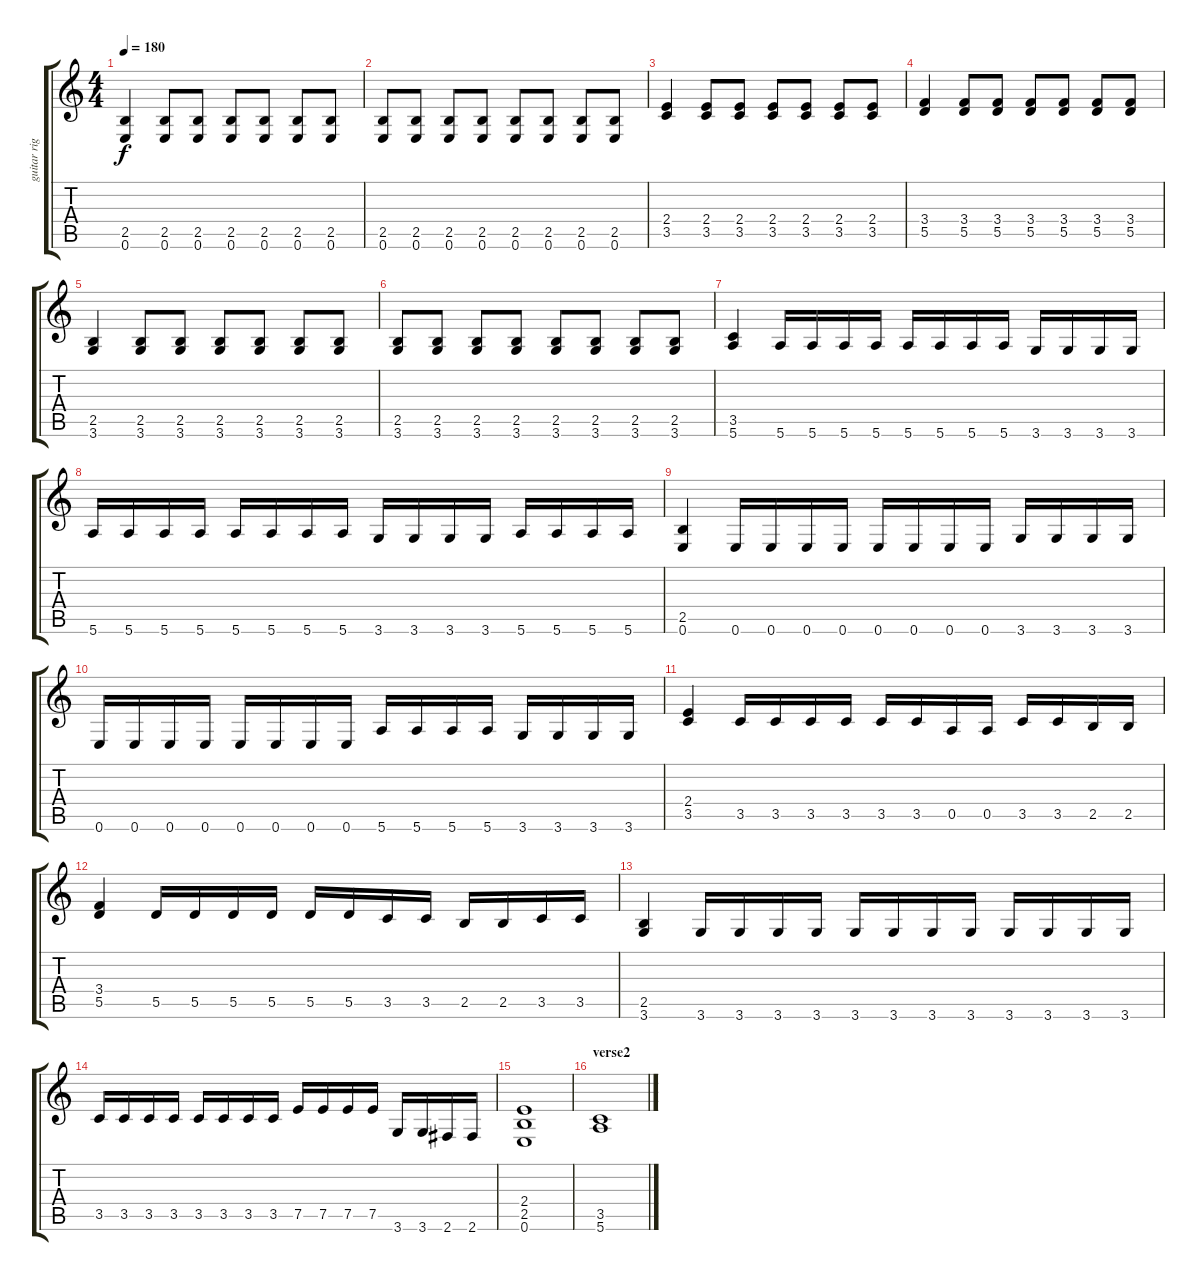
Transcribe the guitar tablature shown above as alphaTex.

\track ("guitar rigth" "guitar rig") {instrument distortionguitar}
\staff {score tabs}
\tuning (E4 B3 G3 D3 A2 E2) {hide}
\ts (4 4)
\tempo 180
\clef g2
\ks c
(2.5 0.6).4{dy f} (2.5 0.6).8 (2.5 0.6).8 (2.5 0.6).8 (2.5 0.6).8 (2.5 0.6).8 (2.5 0.6).8 |
(2.5 0.6).8 (2.5 0.6).8 (2.5 0.6).8 (2.5 0.6).8 (2.5 0.6).8 (2.5 0.6).8 (2.5 0.6).8 (2.5 0.6).8 |
(2.4 3.5).4 (2.4 3.5).8 (2.4 3.5).8 (2.4 3.5).8 (2.4 3.5).8 (2.4 3.5).8 (2.4 3.5).8 |
(3.4 5.5).4 (3.4 5.5).8 (3.4 5.5).8 (3.4 5.5).8 (3.4 5.5).8 (3.4 5.5).8 (3.4 5.5).8 |
(2.5 3.6).4 (2.5 3.6).8 (2.5 3.6).8 (2.5 3.6).8 (2.5 3.6).8 (2.5 3.6).8 (2.5 3.6).8 |
(2.5 3.6).8 (2.5 3.6).8 (2.5 3.6).8 (2.5 3.6).8 (2.5 3.6).8 (2.5 3.6).8 (2.5 3.6).8 (2.5 3.6).8 |
(3.5 5.6).4 5.6.16 5.6.16 5.6.16 5.6.16 5.6.16 5.6.16 5.6.16 5.6.16 3.6.16 3.6.16 3.6.16 3.6.16 |
5.6.16 5.6.16 5.6.16 5.6.16 5.6.16 5.6.16 5.6.16 5.6.16 3.6.16 3.6.16 3.6.16 3.6.16 5.6.16 5.6.16 5.6.16 5.6.16 |
(2.5 0.6).4 0.6.16 0.6.16 0.6.16 0.6.16 0.6.16 0.6.16 0.6.16 0.6.16 3.6.16 3.6.16 3.6.16 3.6.16 |
0.6.16 0.6.16 0.6.16 0.6.16 0.6.16 0.6.16 0.6.16 0.6.16 5.6.16 5.6.16 5.6.16 5.6.16 3.6.16 3.6.16 3.6.16 3.6.16 |
(2.4 3.5).4 3.5.16 3.5.16 3.5.16 3.5.16 3.5.16 3.5.16 0.5.16 0.5.16 3.5.16 3.5.16 2.5.16 2.5.16 |
(3.4 5.5).4 5.5.16 5.5.16 5.5.16 5.5.16 5.5.16 5.5.16 3.5.16 3.5.16 2.5.16 2.5.16 3.5.16 3.5.16 |
(2.5 3.6).4 3.6.16 3.6.16 3.6.16 3.6.16 3.6.16 3.6.16 3.6.16 3.6.16 3.6.16 3.6.16 3.6.16 3.6.16 |
3.5.16 3.5.16 3.5.16 3.5.16 3.5.16 3.5.16 3.5.16 3.5.16 7.5.16 7.5.16 7.5.16 7.5.16 3.6.16 3.6.16 2.6.16 2.6.16 |
(2.4 2.5 0.6).1 |
\section ("" "verse2")
(3.5 5.6).1
